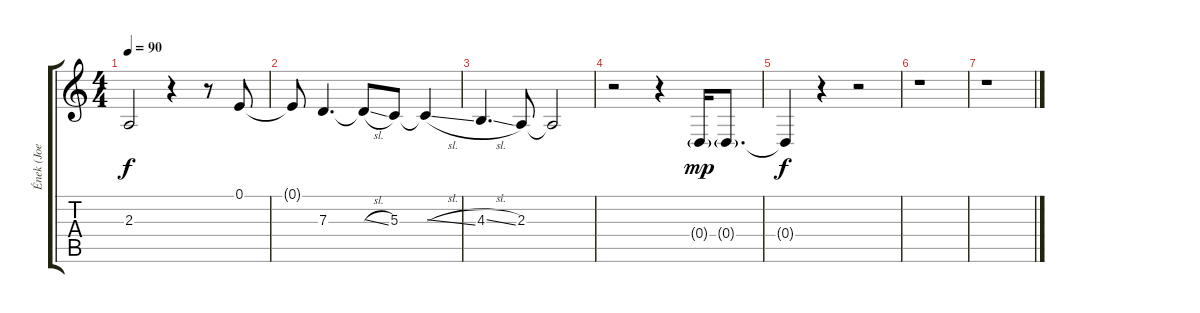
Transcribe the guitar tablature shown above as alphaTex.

\track ("Ének (Joe Lynn Turner)" "Ének (Joe ") {instrument lead2sawtooth}
\staff {score tabs}
\tuning (E4 B3 G3 D3 A2 E2) {hide}
\ts (4 4)
\tempo 90
\clef g2
\ks c
2.3{t}.2{dy f} r.4 r.8 0.1.8 |
0.1{t}.8 7.3.4{d} 7.3{sl t}.8 5.3.8 5.3{sl t}.4 |
4.3{sl}.4{d} 2.3.8 2.3{t}.2 |
r.2 r.4 0.4{g}.16{dy mp} 0.4{g}.8{d} |
0.4{t}.4{dy f} r.4 r.2 |
r.1 |
r.1
